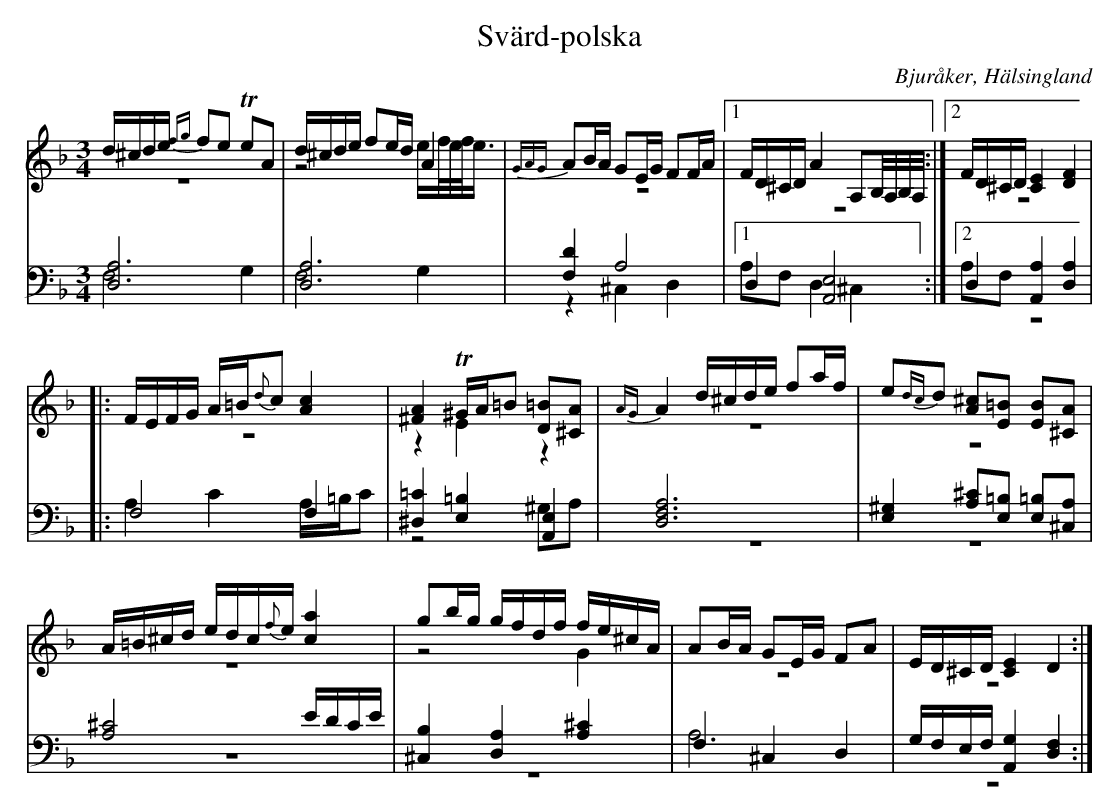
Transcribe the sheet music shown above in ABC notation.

X:1
T: Svärd-polska
O: Bjuråker, Hälsingland
M: 3/4
L: 1/8
K: Dm
V:1
V:2 merge
V:3
V:4 merge
V:1
d/^c/d/e/ {fg}fe TeA|d/^c/d/e/ fe/d/ A2|{GAG}AB/A/ GE/G/ FF/A/|1 F/D/^C/D/ A2 A,B,//A,//B,//A,//:|2 F/D/^C/D/ [C2E2] [D2F2]|
|:F/E/F/G/ A/=B/{d}c [A2c2]|[^F2A2] T^G/A/=B [D=B][^CA]|{AG}A2 d/^c/d/e/ fa/f/|e{dc}d [A^c][E=B] [EB][^CA]|
A/=B/^c/d/ e/d/c/{f}e/ [c2a2]|gb/g/ g/f/d/f/ f/e/^c/A/|AB/A/ GE/G/ FA|E/D/^C/D/ [C2E2] D2:|
V:2
z6|z4 e/f//e//f//e3/4|z6|1 z6:|2 z6|
|:z6|z2 E2 z2|z6|z6|
z6|z4 G2|z6|z6:|
V:3 clef=bass
[D,6A,6]|[D,6A,6]|[F,2D2] A,4|1 D,2 [A,,4E,4]:|2 D,2 [A,,2A,2] [D,2A,2]|
|:F,4 F,2|[^D,2=C2] [E,2=B,2] [A,,2E,2]|[D,6F,6A,6]|[E,2^G,2] [A,^C][E,=B,] [E,=B,][^C,A,]|
[A,4^C4] E/D/C/E/|[^C,2B,2]  [D,2A,2] [A,2^C2]|F,2 ^C,2 D,2|G,/F,/E,/F,/ [A,,2G,2] [D,2F,2]:|
V:4 clef=bass
F,4 G,2|F,4 G,2|z2 ^C,2 D,2|1 A,F, D,2 ^C,2:|2 A,F,  z4|
|:A,2 C2 A,/=B,/C|z4 ^G,A,|z6|z6|
z6|z6|A,6|z6:|
